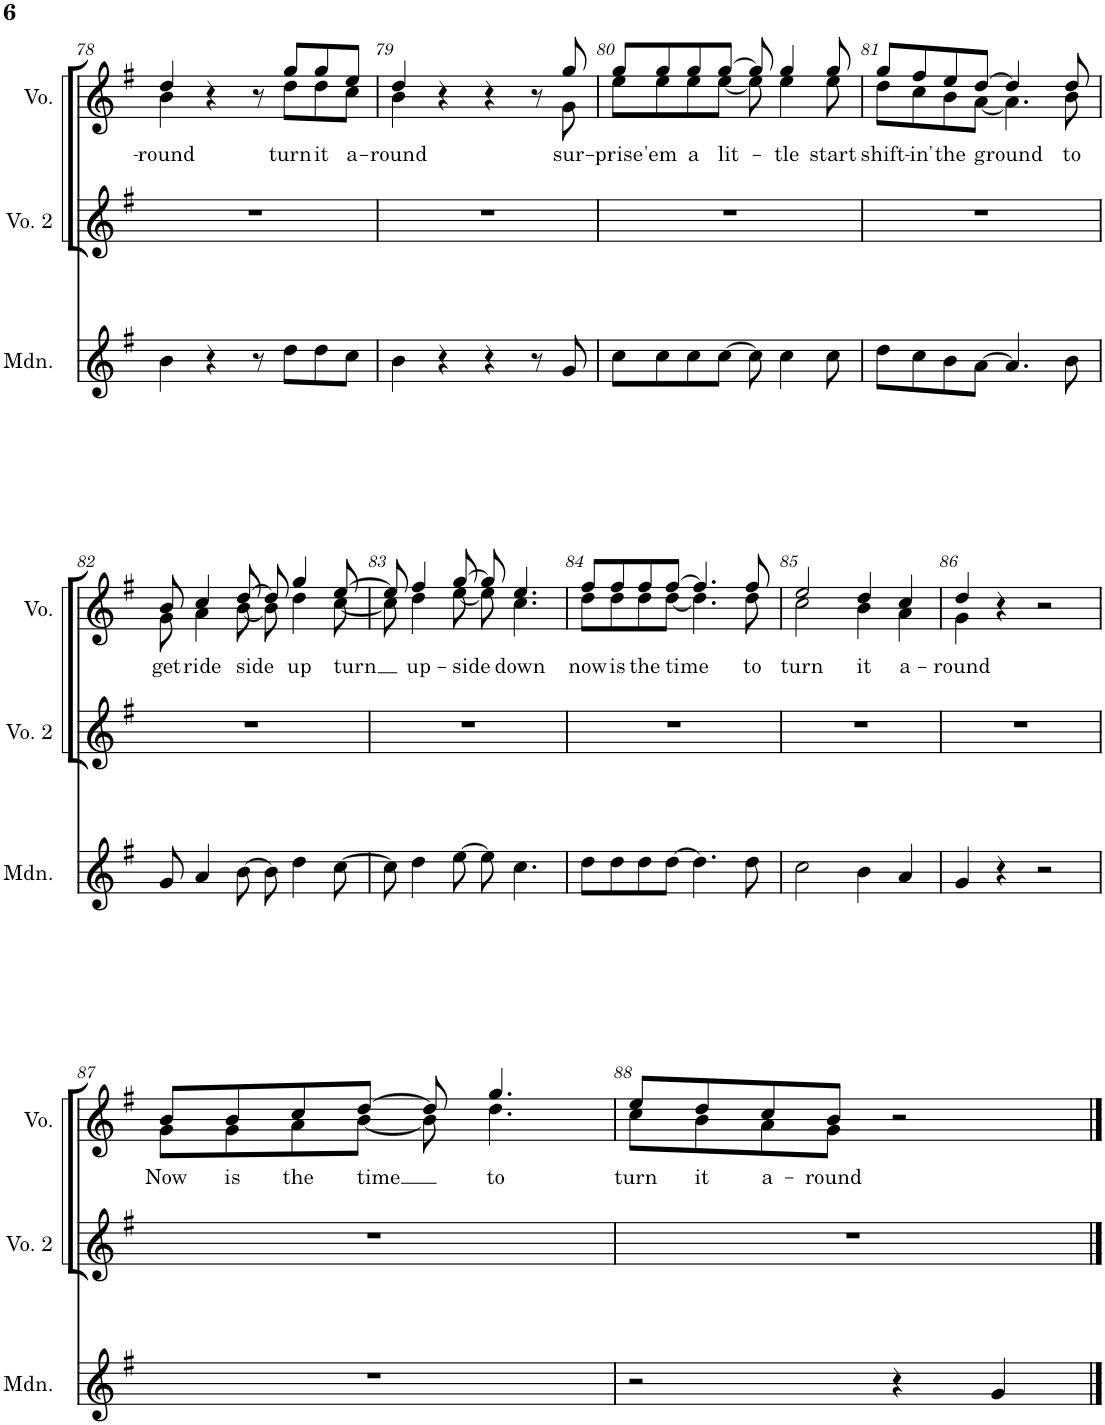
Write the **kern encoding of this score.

**kern	**kern	**kern	**text
*part3	*part2	*part1	*part1
*staff3	*staff2	*staff1	*staff1
*I"Mandolin	*I"Voice 2	*I"Voice	*
*I'Mdn.	*I'Vo. 2	*I'Vo.	*
!!LO:PB:g=z
*clefG2	*clefG2	*clefG2	*
*k[f#]	*k[f#]	*k[f#]	*
*M4/4	*M4/4	*M4/4	*
=78	=78	=78	=78
!	!	!	!LO:LY:b
*	*	*^	*
4b\	1r	4b\	4dd/	-round
4r	.	4r	4ryy	.
8r	.	8r	8ryy	.
!	!	!	!	!LO:LY:b
8dd\L	.	8dd\L	8gg/L	turn
!	!	!	!	!LO:LY:b
8dd\	.	8dd\	8gg/	it
!	!	!	!	!LO:LY:b
8cc\J	.	8cc\J	8ee/J	a-
=79	=79	=79	=79	=79
!	!	!	!	!LO:LY:b
4b\	1r	4b\	4dd/	-round
4r	.	4r	4ryy	.
4r	.	4r	4ryy	.
8r	.	8r	8ryy	.
!	!	!	!	!LO:LY:b
8g/	.	8g\	8gg/	sur-
=80	=80	=80	=80	=80
!	!	!	!	!LO:LY:b
8cc\L	1r	8ee\L	8gg/L	-prise
!	!	!	!	!LO:LY:b
8cc\	.	8ee\	8gg/	'em
!	!	!	!	!LO:LY:b
8cc\	.	8ee\	8gg/	a
!	!	!	!	!LO:LY:b
[8cc\J	.	[8ee\J	[8gg/J	lit-
8cc\]	.	8ee\]	8gg/]	.
!	!	!	!	!LO:LY:b
4cc\	.	4ee\	4gg/	-tle
!	!	!	!	!LO:LY:b
8cc\	.	8ee\	8gg/	start
=81	=81	=81	=81	=81
!	!	!	!	!LO:LY:b
8dd\L	1r	8dd\L	8gg/L	shift-
!	!	!	!	!LO:LY:b
8cc\	.	8cc\	8ff#/	-in'
!	!	!	!	!LO:LY:b
8b\	.	8b\	8ee/	the
!	!	!	!	!LO:LY:b
[8a\J	.	[8a\J	[8dd/J	ground
4.a/]	.	4.a\]	4dd/]	.
.	.	.	8ryy	.
!	!	!	!	!LO:LY:b
8b\	.	8b\	8dd/	to
!!LO:LB:g=z	!!
=82	=82	=82	=82	=82
!	!	!	!	!LO:LY:b
8g/	1r	8g\	8b/	get
!	!	!	!	!LO:LY:b
4a/	.	4a\	4cc/	ride
!	!	!	!	!LO:LY:b
[8b\	.	[8b\	[8dd/	side
8b\]	.	8b\]	8dd/]	.
!	!	!	!	!LO:LY:b
4dd\	.	4dd\	4gg/	up
!	!	!	!	!LO:LY:b
[8cc\	.	[8cc\	[8ee/	turn
=83	=83	=83	=83	=83
8cc\]	1r	8cc\]	8ee/]	.
!	!	!	!	!LO:LY:b
4dd\	.	4dd\	4ff#/	up-
!	!	!	!	!LO:LY:b
[8ee\	.	[8ee\	[8gg/	-side
8ee\]	.	8ee\]	8gg/]	.
!	!	!	!	!LO:LY:b
4.cc\	.	4.cc\	4.ee/	down
=84	=84	=84	=84	=84
!	!	!	!	!LO:LY:b
8dd\L	1r	8dd\L	8ff#/L	now
!	!	!	!	!LO:LY:b
8dd\	.	8dd\	8ff#/	is
!	!	!	!	!LO:LY:b
8dd\	.	8dd\	8ff#/	the
!	!	!	!	!LO:LY:b
[8dd\J	.	[8dd\J	[8ff#/J	time
4.dd\]	.	4.dd\]	4.ff#/]	.
!	!	!	!	!LO:LY:b
8dd\	.	8dd\	8ff#/	to
=85	=85	=85	=85	=85
!	!	!	!	!LO:LY:b
2cc\	1r	2cc\	2ee/	turn
!	!	!	!	!LO:LY:b
4b\	.	4b\	4dd/	it
!	!	!	!	!LO:LY:b
4a/	.	4a\	4cc/	a-
=86	=86	=86	=86	=86
!	!	!	!	!LO:LY:b
4g/	1r	4g\	4dd/	-round
4r	.	4r	4ryy	.
2r	.	2r	2ryy	.
!!LO:LB:g=z	!!
=87	=87	=87	=87	=87
!	!	!	!	!LO:LY:b
1r	1r	8g\L	8b/L	Now
!	!	!	!	!LO:LY:b
.	.	8g\	8b/	is
!	!	!	!	!LO:LY:b
.	.	8a\	8cc/	the
!	!	!	!	!LO:LY:b
.	.	[8b\J	[8dd/J	time
.	.	8b\]	8dd/]	.
!	!	!	!	!LO:LY:b
.	.	4.dd\	4.gg/	to
=88	=88	=88	=88	=88
!	!	!	!	!LO:LY:b
2r	1r	8cc\L	8ee/L	turn
!	!	!	!	!LO:LY:b
.	.	8b\	8dd/	it
!	!	!	!	!LO:LY:b
.	.	8a\	8cc/	a-
!	!	!	!	!LO:LY:b
.	.	8g\J	8b/J	-round
4r	.	2r	2ryy	.
4g/	.	.	.	.
*	*	*v	*v	*
==	==	==	==
*-	*-	*-	*-
